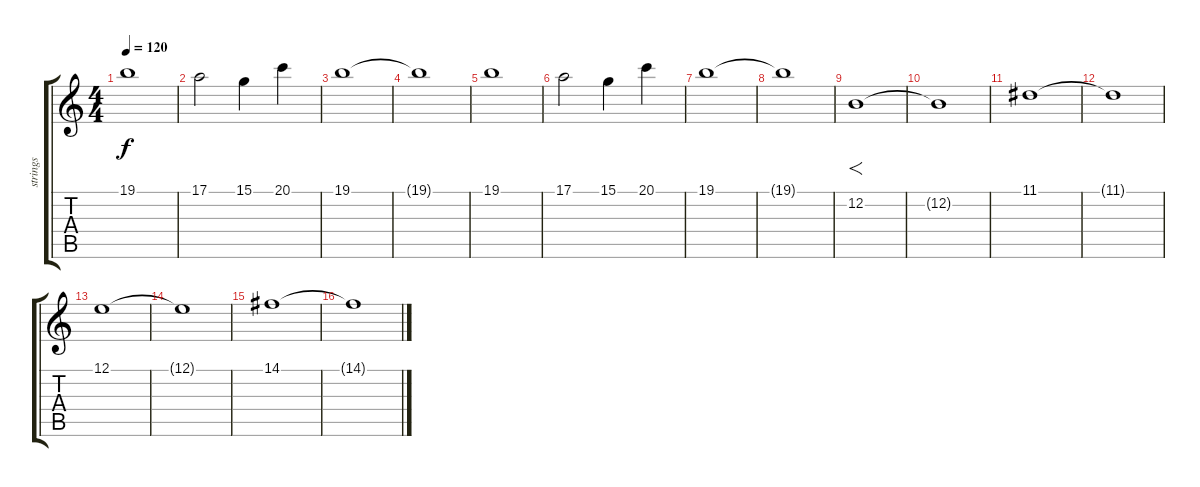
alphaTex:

\track ("strings" "strings") {instrument stringensemble2}
\staff {score tabs}
\tuning (E4 B3 G3 D3 A2 E2) {hide}
\ts (4 4)
\tempo 120
\clef g2
\ks c
19.1.1{dy f volume 13} |
17.1.2 15.1.4 20.1.4 |
19.1.1 |
19.1{t}.1 |
19.1.1 |
17.1.2 15.1.4 20.1.4 |
19.1.1 |
19.1{t}.1 |
12.2.1{f} |
12.2{t}.1 |
11.1.1 |
11.1{t}.1 |
12.1.1 |
12.1{t}.1 |
14.1.1 |
14.1{t}.1
